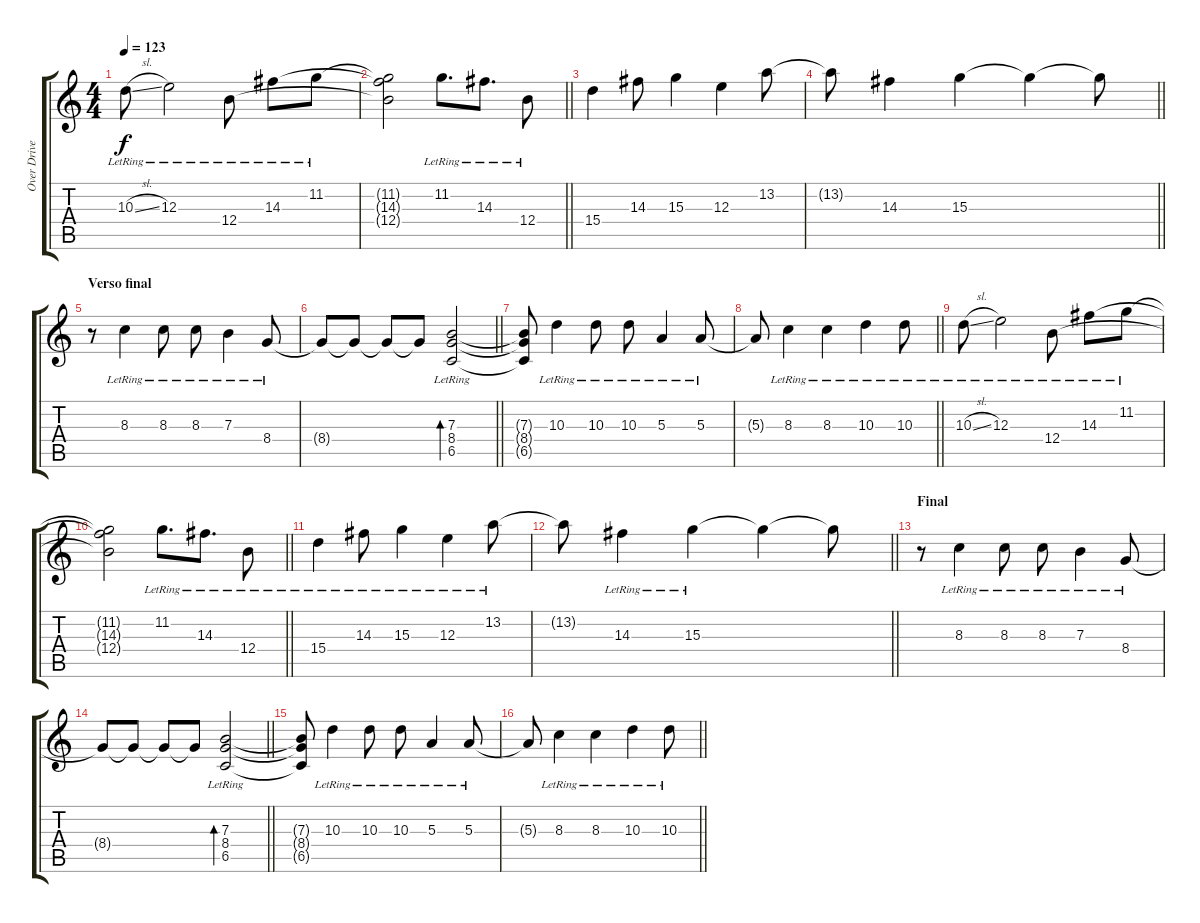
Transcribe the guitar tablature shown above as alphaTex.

\track ("Over Driver 1" "Over Drive") {instrument overdrivenguitar}
\staff {score tabs}
\tuning (Db4 Ab3 E3 B2 Gb2 B1) {hide}
\ts (4 4)
\tempo 123
\clef g2
\ks aminor
10.3{sl lr}.8{dy f} 12.3{lr}.2 12.4{lr}.8 14.3{lr}.8 11.2{lr}.8 |
\barLineRight lightlight
(11.2{t} 14.3{t} 12.4{t}).2 11.2{lr}.8{d} 14.3{lr}.8{d} 12.4{lr}.8 |
15.4.4 14.3.8 15.3.4 12.3.4 13.2.8 |
\barLineRight lightlight
13.2{t}.8 14.3.4 15.3.4 15.3{t}.4 15.3{t}.8 |
\section ("" "Verso final ")
r.8 8.3{lr}.4 8.3{lr}.8 8.3{lr}.8 7.3{lr}.4 8.4{lr}.8 |
\barLineRight lightlight
8.4{t}.8 8.4{t}.8 8.4{t}.8 8.4{t}.8 (7.3{lr} 8.4{lr} 6.5{lr}).2{bd 120} |
(7.3{t} 8.4{t} 6.5{t}).8 10.3{lr}.4 10.3{lr}.8 10.3{lr}.8 5.3{lr}.4 5.3{lr}.8 |
\barLineRight lightlight
5.3{t}.8 8.3{lr}.4 8.3{lr}.4 10.3{lr}.4 10.3{lr}.8 |
10.3{sl lr}.8 12.3{lr}.2 12.4{lr}.8 14.3{lr}.8 11.2{lr}.8 |
\barLineRight lightlight
(11.2{t} 14.3{t} 12.4{t}).2 11.2{lr}.8{d} 14.3{lr}.8{d} 12.4{lr}.8 |
15.4{lr}.4 14.3{lr}.8 15.3{lr}.4 12.3{lr}.4 13.2{lr}.8 |
\barLineRight lightlight
13.2{t}.8 14.3{lr}.4 15.3{lr}.4 15.3{t}.4 15.3{t}.8 |
\section ("" "Final ")
r.8{volume 10} 8.3{lr}.4 8.3{lr}.8 8.3{lr}.8 7.3{lr}.4 8.4{lr}.8 |
\barLineRight lightlight
8.4{t}.8 8.4{t}.8 8.4{t}.8 8.4{t}.8 (7.3{lr} 8.4{lr} 6.5{lr}).2{bd 120} |
(7.3{t} 8.4{t} 6.5{t}).8 10.3{lr}.4 10.3{lr}.8 10.3{lr}.8 5.3{lr}.4{volume 6} 5.3{lr}.8 |
\barLineRight lightlight
5.3{t}.8 8.3{lr}.4 8.3{lr}.4 10.3{lr}.4 10.3{lr}.8
